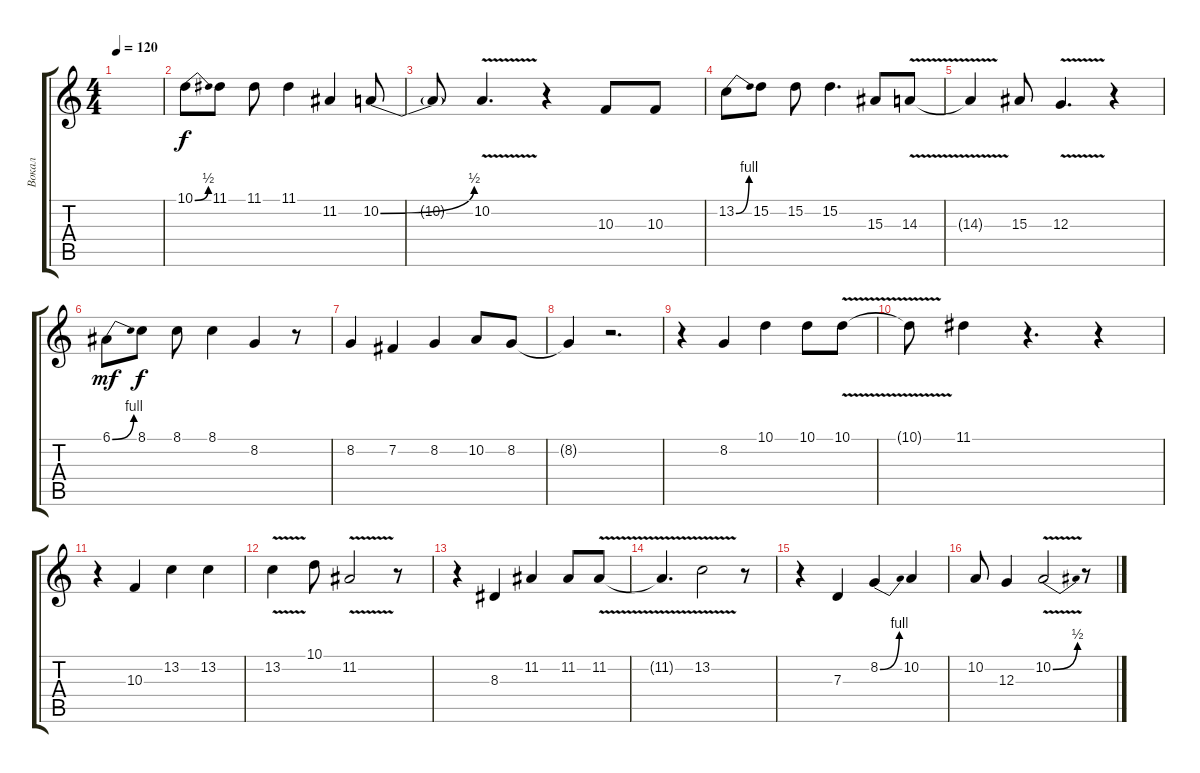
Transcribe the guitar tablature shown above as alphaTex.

\track ("Вокал" "Вокал") {instrument clarinet}
\staff {score tabs}
\tuning (E4 B3 G3 D3 A2 E2) {hide}
\ts (4 4)
\tempo 120
\clef g2
\ks c
|
10.1{be (bend 0 0 60 2)}.8 11.1.8 11.1.8 11.1.4 11.2.4 10.2{be (bend 0 0 60 2)}.8 |
10.2{t}.8 10.2{v}.4{d} r.4 10.3.8 10.3.8 |
13.2{be (bend 0 0 60 4)}.8 15.2.8 15.2.8 15.2.4{d} 15.3.8 14.3{v}.8 |
14.3{t}.4 15.3.8 12.3{v}.4{d} r.4 |
6.1{be (bend 0 0 60 4)}.8{dy mf} 8.1.8{dy f} 8.1.8 8.1.4 8.2.4 r.8 |
8.2.4 7.2.4 8.2.4 10.2.8 8.2.8 |
8.2{t}.4 r.2{d} |
r.4 8.2.4 10.1.4 10.1.8 10.1{v}.8 |
10.1{t}.8 11.1.4 r.4{d} r.4 |
r.4 10.3.4 13.2.4 13.2.4 |
13.2{v}.4 10.1.8 11.2{v}.2 r.8 |
r.4 8.3.4 11.2.4 11.2.8 11.2{v}.8 |
11.2{t}.4{d} 13.2{v}.2 r.8 |
r.4 7.3.4 8.2{be (bend 0 0 60 4)}.4 10.2.4 |
10.2.8 12.3.4 10.2{be (bend 0 0 60 2) v}.2 r.8
